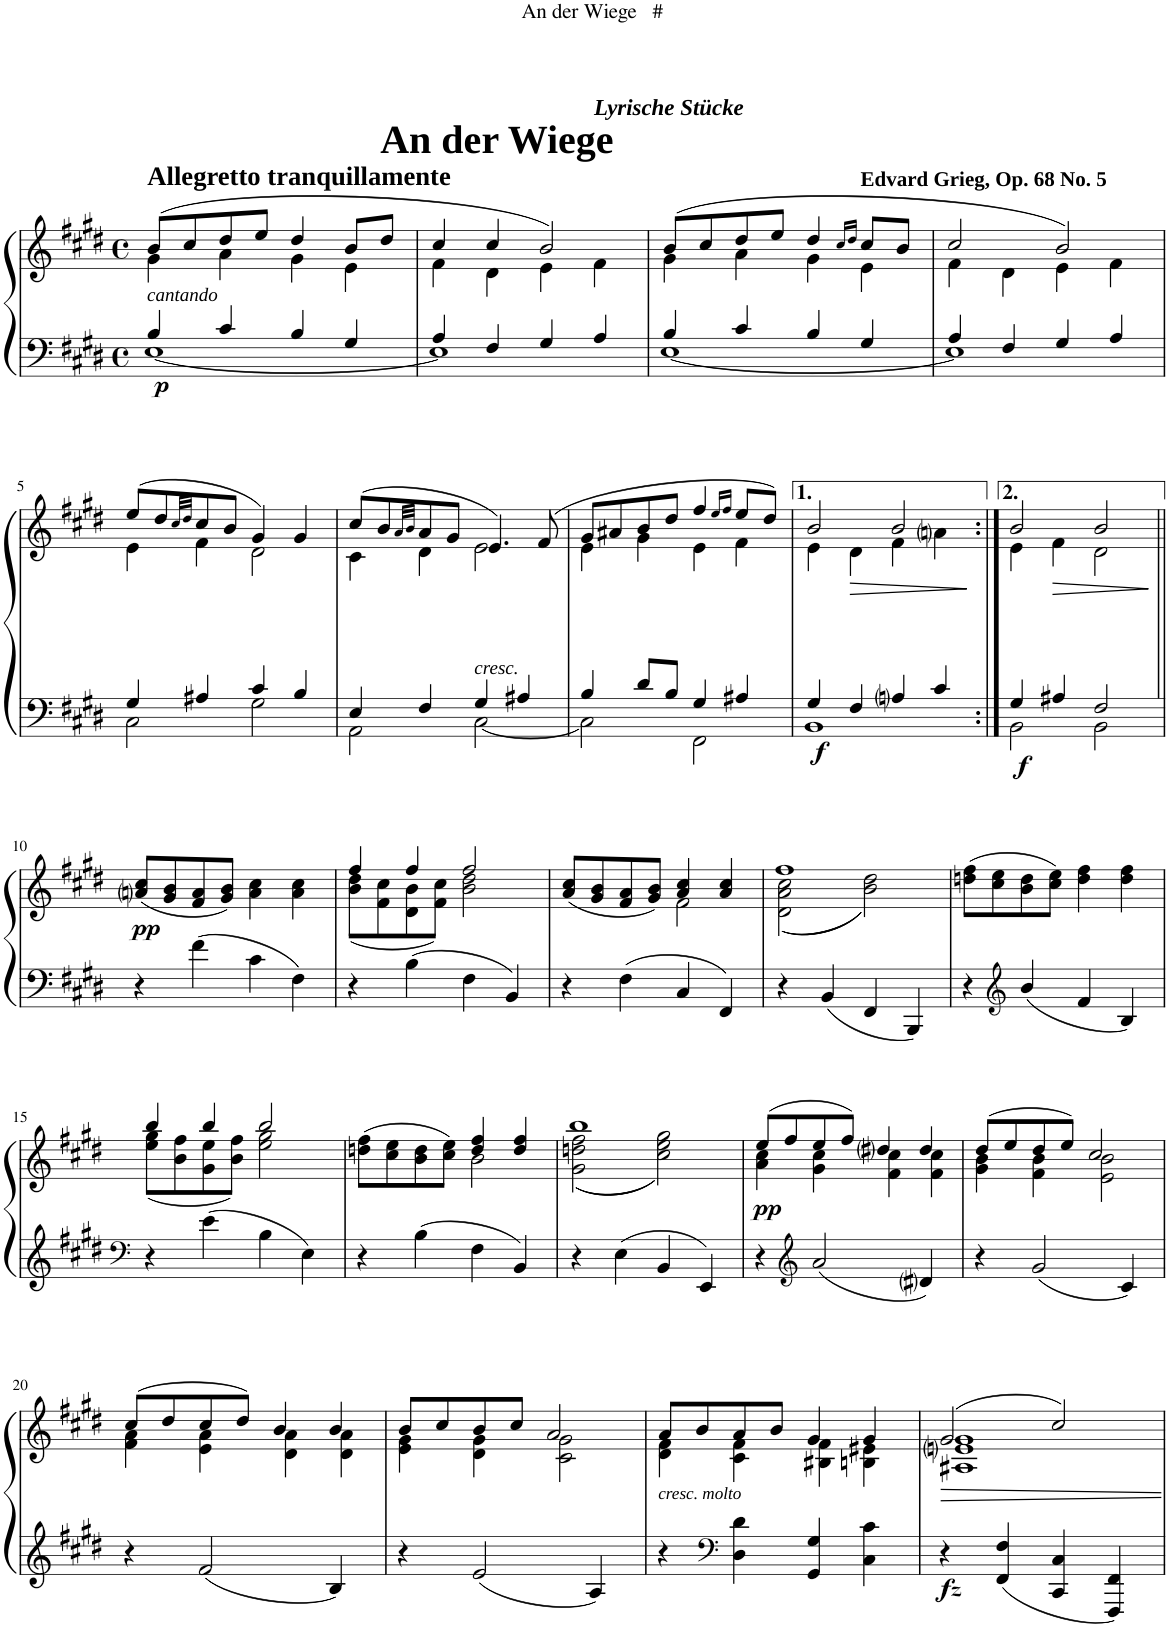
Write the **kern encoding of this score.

**kern	**kern	**dynam
*part1	*part1	*part1
*staff2	*staff1	*staff1/2
*I"Midi_1	*	*
*clefF4	*clefG2	*
*k[f#c#g#d#]	*k[f#c#g#d#]	*
*E:	*E:	*
*M4/4	*M4/4	*
*met(c)	*met(c)	*
=1	=1	=1
*^	*^	*
!	!	!LO:TX:a:B:t=Allegretto tranquillamente	!	!
!LO:TX:a:i:t=cantando	!	!	!	!
!	!	!	!	!LO:DY:b=2
4B/	[1E	(8b/L	4g#\	p
.	.	8cc#/	.	.
4c#/	.	8dd#/	4a\	.
.	.	8ee/J	.	.
4B/	.	4dd#/	4g#\	.
4G#/	.	8b/L	4e\	.
!	!	!LO:TX:a:B:t=An der Wiege	!	!
.	.	8dd#/J	.	.
=2	=2	=2	=2	=2
4A/	1E]	4cc#/	4f#\	.
4F#/	.	4cc#/	4d#\	.
4G#/	.	2b/)	4e\	.
!	!	!	!LO:TX:a:Bi:t=Lyrische Stücke	!
4A/	.	.	4f#\	.
=3	=3	=3	=3	=3
4B/	[1E	(8b/L	4g#\	.
.	.	8cc#/	.	.
4c#/	.	8dd#/	4a\	.
.	.	8ee/J	.	.
4B/	.	4dd#/	4g#\	.
.	.	16qcc#/LL	.	.
.	.	16qdd#/JJ	.	.
!	!	!LO:TX:a:B:t=Edvard Grieg, Op. 68 No. 5	!	!
4G#/	.	8cc#/L	4e\	.
.	.	8b/J	.	.
=4	=4	=4	=4	=4
4A/	1E]	2cc#/	4f#\	.
4F#/	.	.	4d#\	.
4G#/	.	2b/)	4e\	.
4A/	.	.	4f#\	.
!!LO:LB:g=z	!!
=5	=5	=5	=5	=5
4G#/	2C#\	(8ee/L	4e\	.
.	.	8dd#/	.	.
.	.	32qcc#/LLL	.	.
.	.	32qdd#/JJJ	.	.
4A#X/	.	8cc#/	4f#\	.
.	.	8b/J	.	.
4c#/	2G#\	4g#/)	2d#\	.
4B/	.	4g#/	.	.
=6	=6	=6	=6	=6
4E/	2AA\	(8cc#/L	4c#\	.
.	.	8b/	.	.
.	.	32qa/LLL	.	.
.	.	32qb/JJJ	.	.
4F#/	.	8a/	4d#\	.
.	.	8g#/J	.	.
!	!	!LO:TX:b:i:t=cresc.	!	!
4G#/	[2C#\	4.e/)	2e\	.
4A#X/	.	.	.	.
.	.	(8f#/	.	.
=7	=7	=7	=7	=7
4B/	2C#\]	8g#/L	4e\	.
.	.	8a#X/	.	.
8d#/L	.	8b/	4g#\	.
8B/J	.	8dd#/J	.	.
4G#/	2FF#\	4ff#/	4e\	.
.	.	16qee/LL	.	.
.	.	16qff#/JJ	.	.
4A#X/	.	8ee/L	4f#\	.
.	.	8dd#/J)	.	.
=8	=8	=8	=8	=8
!	!	!	!	!LO:DY:b=2
4G#/	1BB	2b/	4e\	f
!	!	!	!	!LO:HP:b
4F#/	.	.	4d#\	>
4Ani/	.	2b/	4f#\	.
4c#/	.	.	4ani\	.
=9:|!	=9:|!	=9:|!	=9:|!	=9:|!
!	!	!	!	!LO:DY:b=2
4G#/	2BB\	2b/	4e\	f
4A#X/	.	.	4f#\	.
2F#/	2BB\	2b/	2d#\	.
*v	*v	*	*	*
*	*v	*v	*
.	.	]
!!LO:LB:g=z
=10||	=10||	=10||
!	!	!LO:DY:b
4r	(8ani/ 8cc#/L	pp
.	8g#/ 8b/	.
4f#\	8f#/ 8a/	.
.	8g#/ 8b/J)	.
4c#\	4a\ 4cc#\	.
4F#\	4a\ 4cc#\	.
=11	=11	=11
*	*^	*
4r	4ff#/	(8b\ 8dd#\L	.
.	.	8f#\ 8cc#\	.
4B\	4ff#/	8d#\ 8b\	.
.	.	8f#\ 8cc#\J)	.
4F#\	2ff#/	2b\ 2dd#\	.
4BB/	.	.	.
=12	=12	=12	=12
4r	(8a/ 8cc#/L	2ryy	.
.	8g#/ 8b/	.	.
4F#\	8f#/ 8a/	.	.
.	8g#/ 8b/J)	.	.
4C#/	4a/ 4cc#/	2f#\	.
4FF#/	4a/ 4cc#/	.	.
=13	=13	=13	=13
4r	1ff#	((2d#\ 2a\ 2cc#\	.
4BB/	.	.	.
4FF#/	.	2b\ 2dd#\))	.
4BBB/	.	.	.
*	*v	*v	*
=14	=14	=14
4r	(8ddn\ 8ff#\L	.
.	8cc#\ 8ee\	.
*clefG2	*	*
4b/	8b\ 8dd\	.
.	8cc#\ 8ee\J)	.
4f#/	4dd\ 4ff#\	.
4B/	4dd\ 4ff#\	.
!!LO:LB:g=z
=15	=15	=15
*clefF4	*	*
*	*^	*
4r	4bb/	(8ee\ 8gg#\L	.
.	.	8b\ 8ff#\	.
4e\	4bb/	8g#\ 8ee\	.
.	.	8b\ 8ff#\J)	.
4B\	2bb/	2ee\ 2gg#\	.
4E\	.	.	.
=16	=16	=16	=16
4r	(8ddn\ 8ff#\L	2ryy	.
.	8cc#\ 8ee\	.	.
4B\	8b\ 8dd\	.	.
.	8cc#\ 8ee\J)	.	.
4F#\	4dd/ 4ff#/	2b\	.
4BB/	4dd/ 4ff#/	.	.
=17	=17	=17	=17
4r	1bb	((2g#\ 2ddn\ 2ff#\	.
4E\	.	.	.
4BB/	.	2cc#\ 2ee\ 2gg#\))	.
4EE/	.	.	.
=18	=18	=18	=18
!	!	!	!LO:DY:b
4r	(8ee/L	4a\ 4cc#\	pp
.	8ff#/	.	.
*clefG2	*	*	*
2a/	8ee/	4g#\ 4cc#\	.
.	8ff#/J)	.	.
.	4dd#i/	4f#\ 4cc#\	.
4d#i/	4dd#/	4f#\ 4cc#\	.
=19	=19	=19	=19
4r	(8dd#/L	4g#\ 4b\	.
.	8ee/	.	.
2g#/	8dd#/	4f#\ 4b\	.
.	8ee/J)	.	.
.	2cc#/	2e\ 2b\	.
4c#/	.	.	.
!!LO:LB:g=z	!!
=20	=20	=20	=20
4r	(8cc#/L	4f#\ 4a\	.
.	8dd#/	.	.
2f#/	8cc#/	4e\ 4a\	.
.	8dd#/J)	.	.
.	4b/	4d#\ 4a\	.
4B/	4b/	4d#\ 4a\	.
=21	=21	=21	=21
4r	8b/L	4e\ 4g#\	.
.	8cc#/	.	.
2e/	8b/	4d#\ 4g#\	.
.	8cc#/J	.	.
.	2a/	2c#\ 2g#\	.
4A/	.	.	.
=22	=22	=22	=22
!LO:TX:a:i:t=cresc. molto	!	!	!
4r	8a/L	4d#\ 4f#\	.
.	8b/	.	.
*clefF4	*	*	*
4D#\ 4d#\	8a/	4c#\ 4f#\	.
.	8b/J	.	.
4GG#/ 4G#/	4g#/	4B#X\ 4f#\	.
4C#\ 4c#\	4g#/	4Bn\ 4e#X\	.
=23	=23	=23	=23
!	!	!	!LO:DY:b=2
4r	(2g#/	1A#X 1eni 1g#	fz
4FF#/ 4F#/	.	.	.
4CC#/ 4C#/	2cc#/)	.	.
4FFF#/ 4FF#/	.	.	.
*	*v	*v	*
=	=	=
*-	*-	*-
